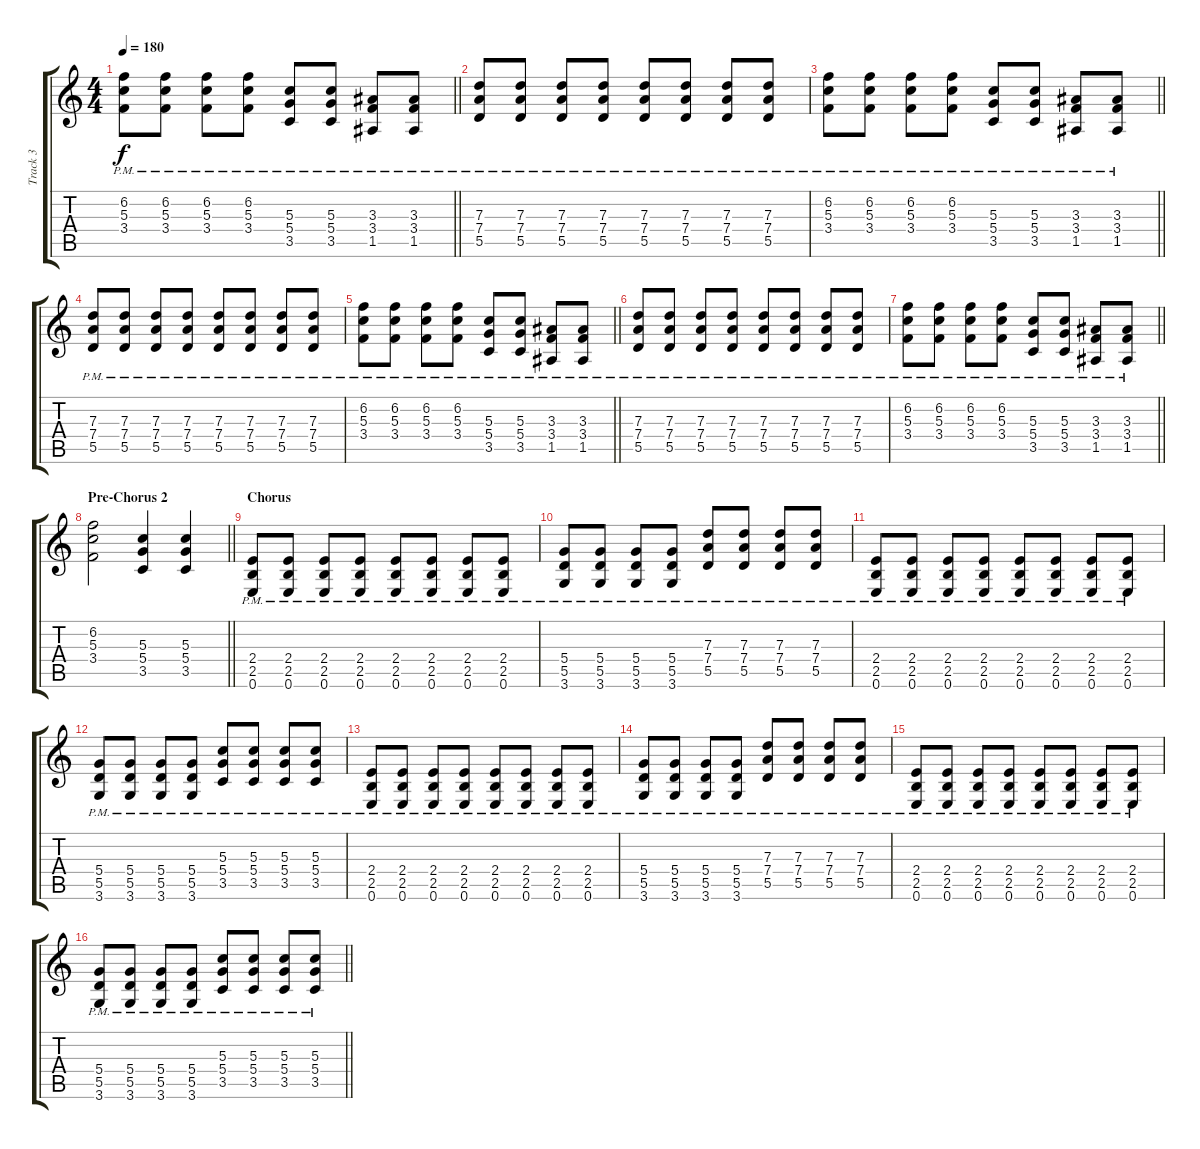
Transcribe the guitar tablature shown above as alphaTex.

\track ("Track 3" "Track 3") {instrument distortionguitar}
\staff {score tabs}
\tuning (E4 B3 G3 D3 A2 E2) {hide}
\ts (4 4)
\tempo 180
\clef g2
\barLineRight lightlight
\ks c
(6.2{pm} 5.3{pm} 3.4{pm}).8{dy f} (6.2{pm} 5.3{pm} 3.4{pm}).8 (6.2{pm} 5.3{pm} 3.4{pm}).8 (6.2{pm} 5.3{pm} 3.4{pm}).8 (5.3{pm} 5.4{pm} 3.5{pm}).8 (5.3{pm} 5.4{pm} 3.5{pm}).8 (3.3{pm} 3.4{pm} 1.5{pm}).8 (3.3{pm} 3.4{pm} 1.5{pm}).8 |
(7.3{pm} 7.4{pm} 5.5{pm}).8 (7.3{pm} 7.4{pm} 5.5{pm}).8 (7.3{pm} 7.4{pm} 5.5{pm}).8 (7.3{pm} 7.4{pm} 5.5{pm}).8 (7.3{pm} 7.4{pm} 5.5{pm}).8 (7.3{pm} 7.4{pm} 5.5{pm}).8 (7.3{pm} 7.4{pm} 5.5{pm}).8 (7.3{pm} 7.4{pm} 5.5{pm}).8 |
\barLineRight lightlight
(6.2{pm} 5.3{pm} 3.4{pm}).8 (6.2{pm} 5.3{pm} 3.4{pm}).8 (6.2{pm} 5.3{pm} 3.4{pm}).8 (6.2{pm} 5.3{pm} 3.4{pm}).8 (5.3{pm} 5.4{pm} 3.5{pm}).8 (5.3{pm} 5.4{pm} 3.5{pm}).8 (3.3{pm} 3.4{pm} 1.5{pm}).8 (3.3{pm} 3.4{pm} 1.5{pm}).8 |
(7.3{pm} 7.4{pm} 5.5{pm}).8 (7.3{pm} 7.4{pm} 5.5{pm}).8 (7.3{pm} 7.4{pm} 5.5{pm}).8 (7.3{pm} 7.4{pm} 5.5{pm}).8 (7.3{pm} 7.4{pm} 5.5{pm}).8 (7.3{pm} 7.4{pm} 5.5{pm}).8 (7.3{pm} 7.4{pm} 5.5{pm}).8 (7.3{pm} 7.4{pm} 5.5{pm}).8 |
\barLineRight lightlight
(6.2{pm} 5.3{pm} 3.4{pm}).8 (6.2{pm} 5.3{pm} 3.4{pm}).8 (6.2{pm} 5.3{pm} 3.4{pm}).8 (6.2{pm} 5.3{pm} 3.4{pm}).8 (5.3{pm} 5.4{pm} 3.5{pm}).8 (5.3{pm} 5.4{pm} 3.5{pm}).8 (3.3{pm} 3.4{pm} 1.5{pm}).8 (3.3{pm} 3.4{pm} 1.5{pm}).8 |
(7.3{pm} 7.4{pm} 5.5{pm}).8 (7.3{pm} 7.4{pm} 5.5{pm}).8 (7.3{pm} 7.4{pm} 5.5{pm}).8 (7.3{pm} 7.4{pm} 5.5{pm}).8 (7.3{pm} 7.4{pm} 5.5{pm}).8 (7.3{pm} 7.4{pm} 5.5{pm}).8 (7.3{pm} 7.4{pm} 5.5{pm}).8 (7.3{pm} 7.4{pm} 5.5{pm}).8 |
\barLineRight lightlight
(6.2{pm} 5.3{pm} 3.4{pm}).8 (6.2{pm} 5.3{pm} 3.4{pm}).8 (6.2{pm} 5.3{pm} 3.4{pm}).8 (6.2{pm} 5.3{pm} 3.4{pm}).8 (5.3{pm} 5.4{pm} 3.5{pm}).8 (5.3{pm} 5.4{pm} 3.5{pm}).8 (3.3{pm} 3.4{pm} 1.5{pm}).8 (3.3{pm} 3.4{pm} 1.5{pm}).8 |
\section ("" "Pre-Chorus 2")
\barLineRight lightlight
(6.2 5.3 3.4).2 (5.3 5.4 3.5).4 (5.3 5.4 3.5).4 |
\section ("" "Chorus")
(2.4{pm} 2.5{pm} 0.6{pm}).8 (2.4{pm} 2.5{pm} 0.6{pm}).8 (2.4{pm} 2.5{pm} 0.6{pm}).8 (2.4{pm} 2.5{pm} 0.6{pm}).8 (2.4{pm} 2.5{pm} 0.6{pm}).8 (2.4{pm} 2.5{pm} 0.6{pm}).8 (2.4{pm} 2.5{pm} 0.6{pm}).8 (2.4{pm} 2.5{pm} 0.6{pm}).8 |
(5.4{pm} 5.5{pm} 3.6{pm}).8 (5.4{pm} 5.5{pm} 3.6{pm}).8 (5.4{pm} 5.5{pm} 3.6{pm}).8 (5.4{pm} 5.5{pm} 3.6{pm}).8 (7.3{pm} 7.4{pm} 5.5{pm}).8 (7.3{pm} 7.4{pm} 5.5{pm}).8 (7.3{pm} 7.4{pm} 5.5{pm}).8 (7.3{pm} 7.4{pm} 5.5{pm}).8 |
(2.4{pm} 2.5{pm} 0.6{pm}).8 (2.4{pm} 2.5{pm} 0.6{pm}).8 (2.4{pm} 2.5{pm} 0.6{pm}).8 (2.4{pm} 2.5{pm} 0.6{pm}).8 (2.4{pm} 2.5{pm} 0.6{pm}).8 (2.4{pm} 2.5{pm} 0.6{pm}).8 (2.4{pm} 2.5{pm} 0.6{pm}).8 (2.4{pm} 2.5{pm} 0.6{pm}).8 |
(5.4{pm} 5.5{pm} 3.6{pm}).8 (5.4{pm} 5.5{pm} 3.6{pm}).8 (5.4{pm} 5.5{pm} 3.6{pm}).8 (5.4{pm} 5.5{pm} 3.6{pm}).8 (5.3{pm} 5.4{pm} 3.5{pm}).8 (5.3{pm} 5.4{pm} 3.5{pm}).8 (5.3{pm} 5.4{pm} 3.5{pm}).8 (5.3{pm} 5.4{pm} 3.5{pm}).8 |
(2.4{pm} 2.5{pm} 0.6{pm}).8 (2.4{pm} 2.5{pm} 0.6{pm}).8 (2.4{pm} 2.5{pm} 0.6{pm}).8 (2.4{pm} 2.5{pm} 0.6{pm}).8 (2.4{pm} 2.5{pm} 0.6{pm}).8 (2.4{pm} 2.5{pm} 0.6{pm}).8 (2.4{pm} 2.5{pm} 0.6{pm}).8 (2.4{pm} 2.5{pm} 0.6{pm}).8 |
(5.4{pm} 5.5{pm} 3.6{pm}).8 (5.4{pm} 5.5{pm} 3.6{pm}).8 (5.4{pm} 5.5{pm} 3.6{pm}).8 (5.4{pm} 5.5{pm} 3.6{pm}).8 (7.3{pm} 7.4{pm} 5.5{pm}).8 (7.3{pm} 7.4{pm} 5.5{pm}).8 (7.3{pm} 7.4{pm} 5.5{pm}).8 (7.3{pm} 7.4{pm} 5.5{pm}).8 |
(2.4{pm} 2.5{pm} 0.6{pm}).8 (2.4{pm} 2.5{pm} 0.6{pm}).8 (2.4{pm} 2.5{pm} 0.6{pm}).8 (2.4{pm} 2.5{pm} 0.6{pm}).8 (2.4{pm} 2.5{pm} 0.6{pm}).8 (2.4{pm} 2.5{pm} 0.6{pm}).8 (2.4{pm} 2.5{pm} 0.6{pm}).8 (2.4{pm} 2.5{pm} 0.6{pm}).8 |
\barLineRight lightlight
(5.4{pm} 5.5{pm} 3.6{pm}).8 (5.4{pm} 5.5{pm} 3.6{pm}).8 (5.4{pm} 5.5{pm} 3.6{pm}).8 (5.4{pm} 5.5{pm} 3.6{pm}).8 (5.3{pm} 5.4{pm} 3.5{pm}).8 (5.3{pm} 5.4{pm} 3.5{pm}).8 (5.3{pm} 5.4{pm} 3.5{pm}).8 (5.3{pm} 5.4{pm} 3.5{pm}).8
